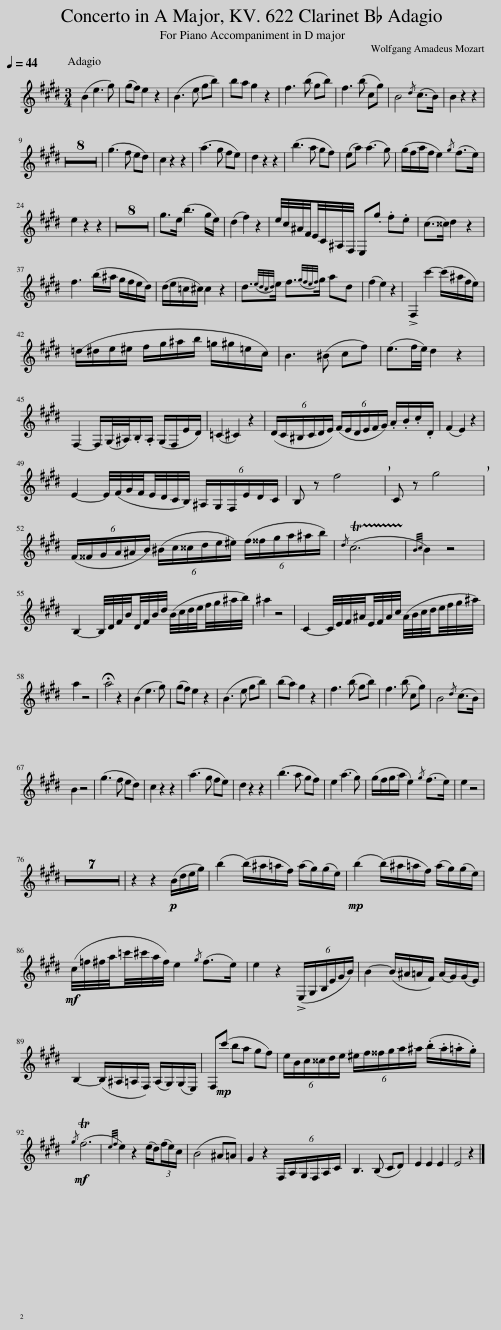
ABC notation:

X:1
L:1/8
Q:1/4=44
M:3/4
I:linebreak $
K:none
V:1 treble transpose=-2
V:1
[K:E] (c2 f3 ^a) | (^ag) f2 z2 | (c3 f ^ac') | c'b ^a2 z2 | g3 (c' ^ac') | %5
 g3 (c' d^a) |$ c4{/^e} (d>c) | c2 z2 z2 | z6 | z6 | %10
 z6 | z6 | z6 | z6 | z6 | %15
 z6 | (^a3 g f^e) | d2 z2 z2 | (b3 ^a gf) | ^e2 z2 z2 | %20
 (c'3 b ^ag) |$ (fb) (b3 ^a) | (^a/g/b/g/ f2){/a} (g>f) | f2 z2 z2 | z6 | %25
 z6 | z6 | z6 | z6 | z6 | %30
 z6 | z6 | ^a>f (c'3 a/f/) | (^e2 g2) z2 |$ f/4d/4^B/4G/4F/4D/4^B,/4G,/4 F,.^a .g.f | %35
 (d>^^d) ^e2 z2 | g3 (c'/^b/ ^a/g/f/^e/) | (^e/f/=d/^d/) d2 z2 |$ ^e3/2({fe)de}f/ g3/2({^ag)fg}a/ be | (g2 f2) z2 | %40
 !>!G,2 d'2- (d'/^b/g/f/) |$ (e/^e/f/^^f/ g/^a/^b/c'/ =a/^a/^f/d/) | c3 (^^c dg) | (f3/2g/4f/4) ^e2 z2 |$ G,2- G,/(^A,/4^B,/4).C/.B,/ (A,/G,/F/^E/) | %45
 (=D2 ^D2) z2 | (6:4:6(^E/D/^^C/D/E/F/) (6:4:6(G/F/E/F/G/^A/) .B/.c/.d/.E/ | (G2 F2) z2 |$ F2- F/4(G/4^A/4G/4F/4^E/4D/4C/4) (6:4:6^B,/^A,/G,/F/E/D/ | C z !breath!g4 | %50
 D z !breath!^a4 |$ (6:4:6(G/^^G/^A/B/^B/c/) (6:4:6(^^c/d/^^d/^e/f/^^f/) (6:4:6(g/^^g/^a/b/^b/c'/) |{/^e} (!trill(!Td6!trill)! |{cd} c2) z4 |$ C2- C/4^E/4G/4c/4E/4G/4c/4^e/4 (c/4d/4e/4f/4g/4^a/4^b/4c'/4) | %55
 ^b2 z4 |$ D2- D/4F/4G/4^B/4F/4G/4B/4d/4 (B/4c/4d/4^e/4f/4g/4^a/4^b/4) | b2 z4 | !fermata!b4 z2 | (c2 f3 ^a) | %60
 (^ag) f2 z2 |$ (c3 f ^ac') | (c'b) ^a2 z2 | g3 (c' ^ac') | g3 (c' d^a) | %65
 c4{/^e} (d>c) | c2 z4 | (^a3 g f^e) |$ d2 z2 z2 | (b3 ^a gf) | %70
 ^e2 z2 z2 | (c'3 b ^ag) | f2 (b3 ^a) | (^a/g/a/b/ f2){/a} (g>f) | f2 z4 | %75
 z6 | z6 | z6 | z6 | z6 | %80
 z6 | z6 |$ z2 z2!p! (c/^e/f/^a/) | (c'2 (c'/)^b/=b/g/) (b/^a/)(a/f/) |!mp! (c'2 (c'/)^b/=b/g/) (b/^a/)(a/f/) |$ %85
!mf! (d/4=g/4^g/4b/4=d'/4^d'/4b/4g/4) f2{/^a} (g>f) | f2 z2 (6:4:6(!>!F,/^A,/C/F/^A/c/) | c2- (c/^B/=B/G/) (B/^A/)(A/F/) |$ C2- (C/^B,/=B,/G,/) (B,/^A,/)(A,/F,/) | G,!mp!(d' c'b ^ag) |$ %90
 (6:4:6f/c/d/^^d/^e/f/ (6:4:6^^f/g/^^g/^a/b/^b/ (.c'/.b/.=b/.a/) |!mf!{/^a} (Tg6 |{fg} f2) z2 (f/^e/)(3(g/f/)d/ | (c4 ^B=B) |$ ^A2 z2 (6:4:6G,/B,/^A,/G,/B,/D/ | %95
 C3 (C D^E) | F2 F2 F2 | F4 z2 |] %98
